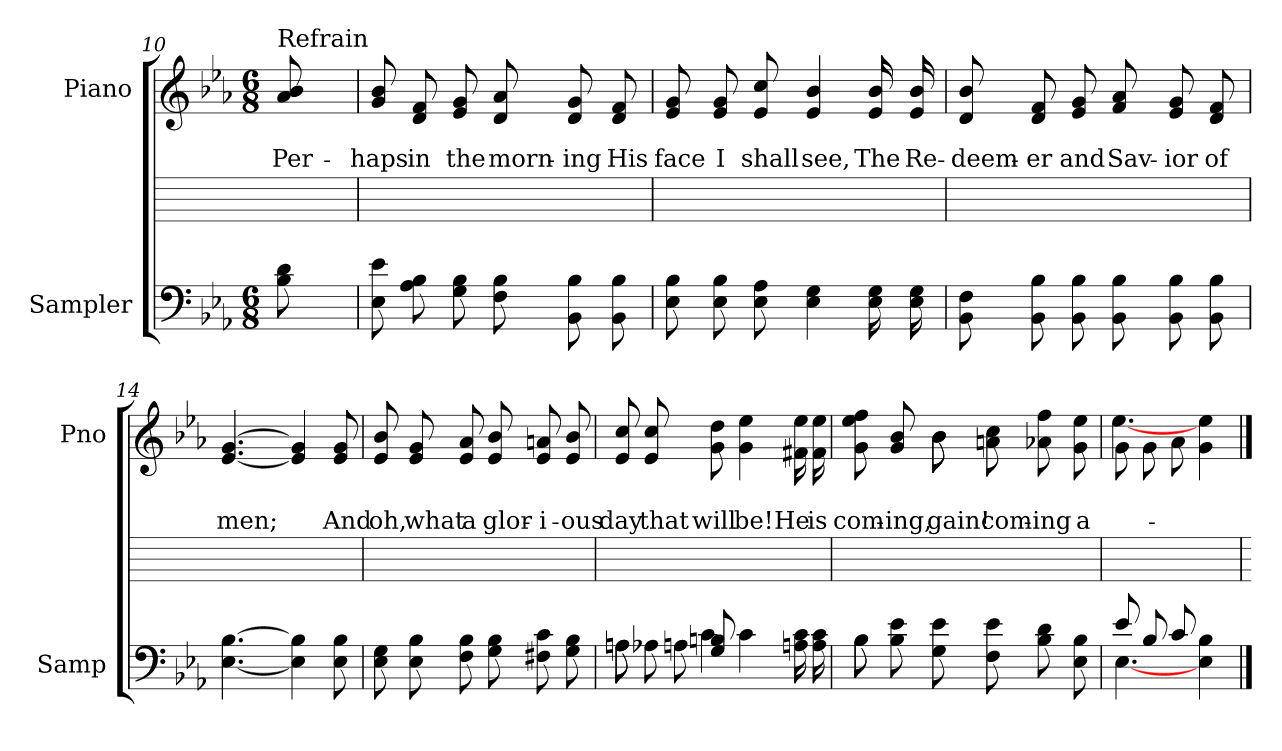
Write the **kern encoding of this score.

**kern	**kern	**kern	**text	**text
*part3	*part2	*part1	*part1	*part1
*staff3	*staff2	*staff1	*staff1	*staff1
*I"Sampler	*	*I"Piano	*	*
*I'Samp	*	*I'Pno	*	*
*clefF4	*	*clefG2	*	*
*k[b-e-a-]	*	*k[b-e-a-]	*	*
*E-:	*	*E-:	*	*
*M6/8	*	*M6/8	*	*
=10	=10	=10	=10	=10
!	!	!LO:TX:t=Refrain	!	!
8B- 8d	4ryy	8a- 8b-	.	Per-
8ryy	.	8ryy	.	.
=11	=11	=11	=11	=11
8E- 8e-	4ryy	8g 8b-	.	-haps
8A- 8B-	.	8d 8f	.	in
8G 8B-	2ryy	8e- 8g	.	the
8F 8B-	.	8d 8a-	.	morn-
8BB- 8B-	.	8d 8g	.	-ing
8BB- 8B-	.	8d 8f	.	His
=12	=12	=12	=12	=12
8E- 8B-	4ryy	8e- 8g	.	face
8E- 8B-	.	8e- 8g	.	I
8E- 8A-	2ryy	8e- 8cc	.	shall
4E- 4G	.	4e- 4b-	.	see,
16E- 16G	.	16e- 16b-	.	The
16E- 16G	.	16e- 16b-	.	Re-
=13	=13	=13	=13	=13
8BB- 8F	4ryy	8d 8b-	.	-deem-
8BB- 8B-	.	8d 8f	.	-er
8BB- 8B-	2ryy	8e- 8g	.	and
8BB- 8B-	.	8f 8a-	.	Sav-
8BB- 8B-	.	8e- 8g	.	-ior
8BB- 8B-	.	8d 8f	.	of
=14	=14	=14	=14	=14
[4.E- [4.B-	4ryy	[4.e- [4.g	.	men;
.	2ryy	.	.	.
4E-] 4B-]	.	4e-] 4g]	.	.
8E- 8B-	.	8e- 8g	.	And
=15	=15	=15	=15	=15
8E- 8G	4ryy	8e- 8b-	.	oh,
8E- 8B-	.	8e- 8g	.	what
8F 8B-	2ryy	8e- 8a-	.	a
8G 8B-	.	8e- 8b-	.	glor-
8F#X 8c	.	8e- 8an	.	-i-
8G 8B-	.	8e- 8b-	.	-ous
=16	=16	=16	=16	=16
*^	*	*	*	*
8A-\	8A	4ryy	8e- 8cc	.	day
8A-\	8A	.	8e- 8cc	.	that
8G 8Bn	4c	2ryy	8g 8dd	.	will
4c\	.	.	4g 4ee-	.	be!
.	4ryy	.	.	.	.
16An 16c	.	.	16f#X 16ee-	.	He
16A 16c	.	.	16f# 16ee-	.	is
=17	=17	=17	=17	=17	=17
*	*	*	*^	*	*
8B-\	8B-	4ryy	8g 8ee- 8ff	4ryy	.	com-
8B- 8e-	2ryy	.	8g 8b-	.	.	-ing,
8G 8e-	.	2ryy	8b-\	8b-	.	-gain!
8F 8e-	.	.	8an 8cc	4.ryy	.	com-
8B- 8d	.	.	8a-X 8ff	.	.	-ing
8E- 8B-	8ryy	.	8g 8ee-	.	.	a-
=18	=18	=18	=18	=18	=18	=18
8e-/	[4.E-	4ryy	8g\	[4.ee-	.	.
8B-/	.	.	8g\	.	.	.
8c/	.	4.ryy	8a-\	.	.	.
4E- 4B-	4ryy	.	4g 4ee-	4ryy	.	.
*v	*v	*	*v	*v	*	*
==	=	==	==	==
*-	*-	*-	*-	*-
